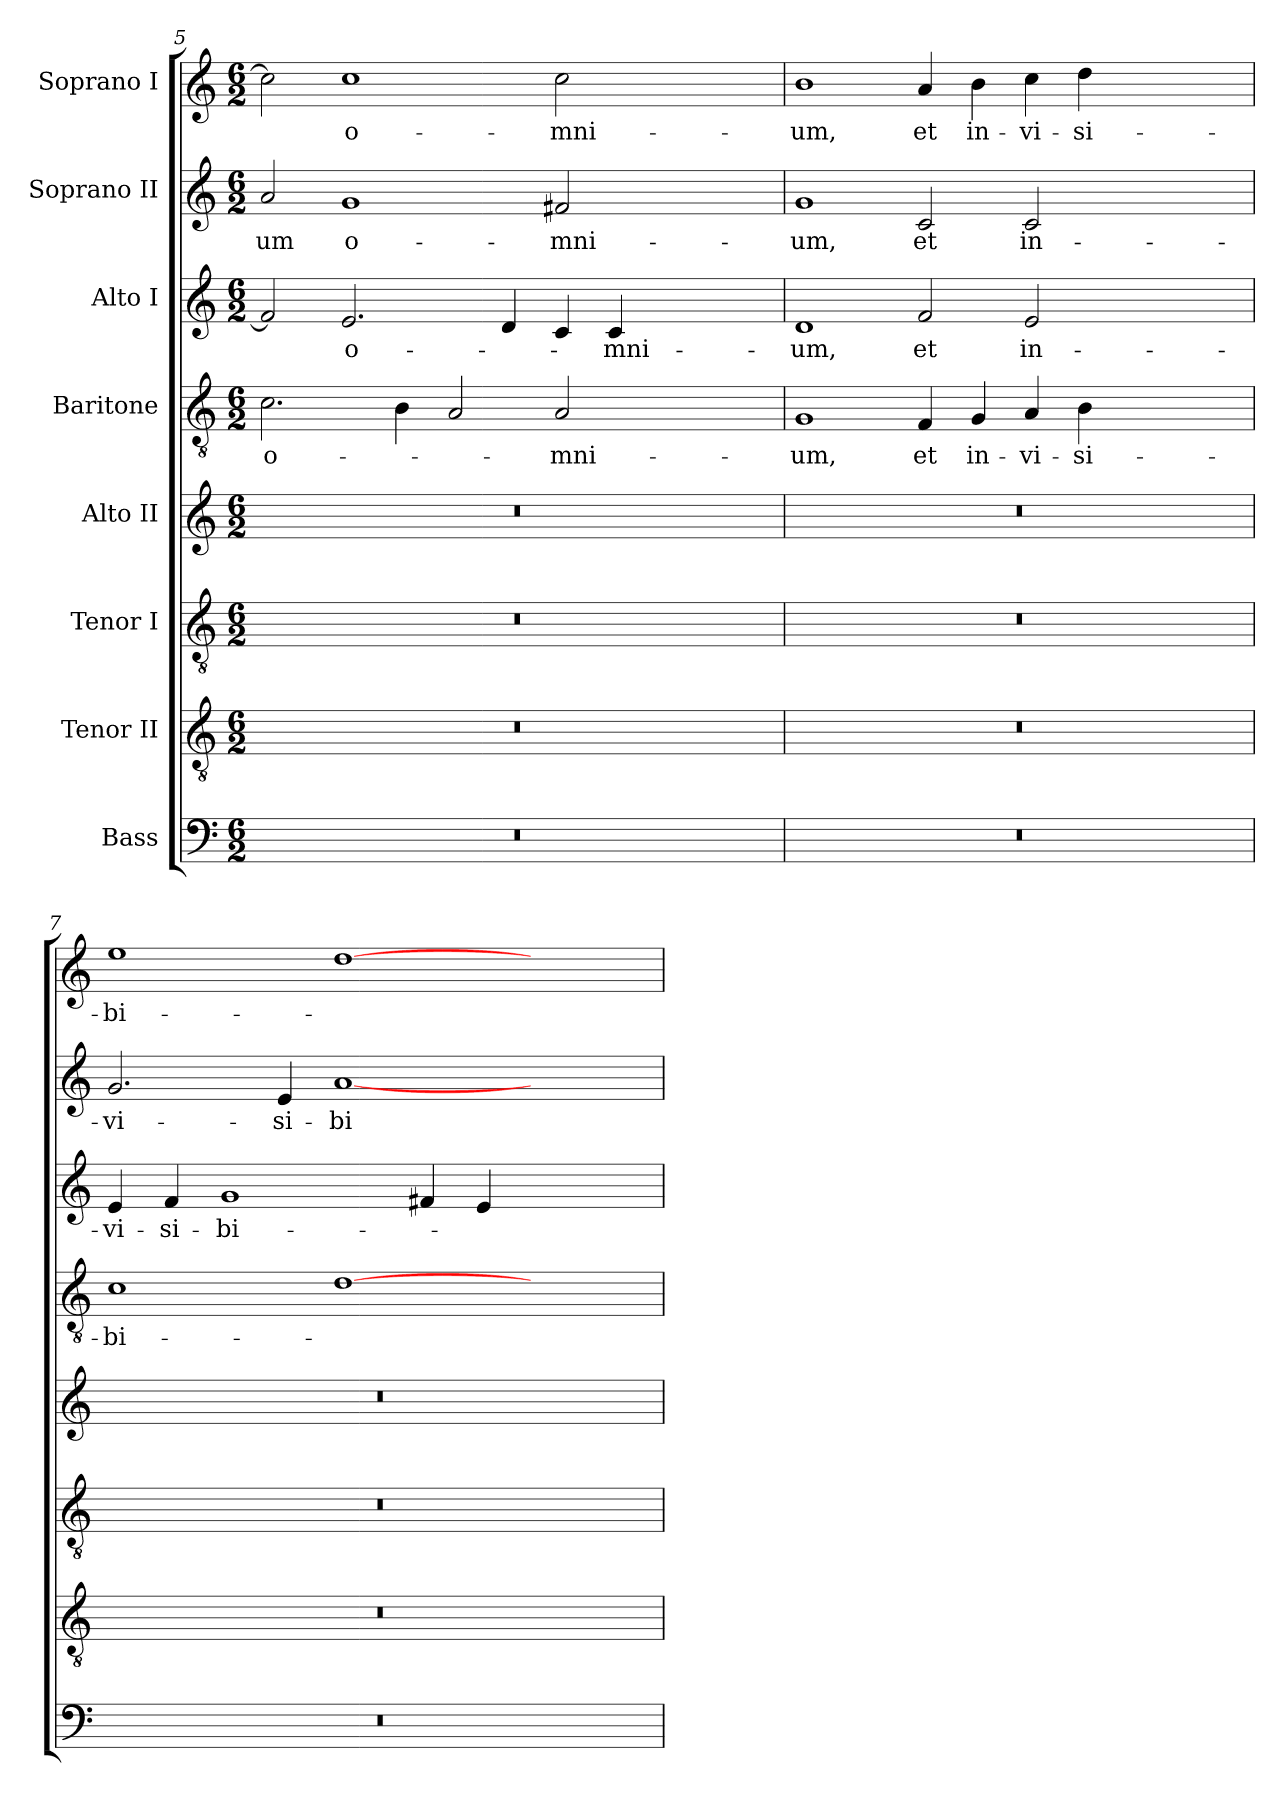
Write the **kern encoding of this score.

**kern	**kern	**kern	**kern	**kern	**text	**kern	**text	**kern	**text	**kern	**text
*part8	*part7	*part6	*part5	*part4	*part4	*part3	*part3	*part2	*part2	*part1	*part1
*staff8	*staff7	*staff6	*staff5	*staff4	*staff4	*staff3	*staff3	*staff2	*staff2	*staff1	*staff1
*I"Bass	*I"Tenor II	*I"Tenor I	*I"Alto II	*I"Baritone	*	*I"Alto I	*	*I"Soprano II	*	*I"Soprano I	*
!!LO:LB:g=z
*clefF4	*clefGv2	*clefGv2	*clefG2	*clefGv2	*	*clefG2	*	*clefG2	*	*clefG2	*
*ITrd7c12	*ITrd7c12	*ITrd7c12	*	*ITrd7c12	*	*	*	*	*	*	*
*k[]	*k[]	*k[]	*k[]	*k[]	*	*k[]	*	*k[]	*	*k[]	*
*C:	*C:	*C:	*C:	*C:	*	*C:	*	*C:	*	*C:	*
*M6/2	*M6/2	*M6/2	*M6/2	*M6/2	*	*M6/2	*	*M6/2	*	*M6/2	*
=5	=5	=5	=5	=5	=5	=5	=5	=5	=5	=5	=5
!LO:N:vis=1	!LO:N:vis=1	!LO:N:vis=1	!LO:N:vis=1	!	!	!	!	!	!	!	!
!	!	!	!	!	!LO:LY:b:color=#000000	!	!	!	!	!	!
!	!	!	!	!	!	!	!	!	!LO:LY:b:color=#000000	!	!
0.r	0.r	0.r	0.r	2.Ci\	o-	2fi/]	.	2ai/	-um	2cci\]	.
!	!	!	!	!	!	!	!LO:LY:b:color=#000000	!	!	!	!
!	!	!	!	!	!	!	!	!	!LO:LY:b:color=#000000	!	!
!	!	!	!	!	!	!	!	!	!	!	!LO:LY:b:color=#000000
.	.	.	.	.	.	2.ei/	o-	1gi	o-	1cci	o-
.	.	.	.	4BBi\	.	.	.	.	.	.	.
.	.	.	.	2AAi/	.	.	.	.	.	.	.
.	.	.	.	.	.	4di/	.	.	.	.	.
!	!	!	!	!	!LO:LY:b:color=#000000	!	!	!	!	!	!
!	!	!	!	!	!	!	!	!	!LO:LY:b:color=#000000	!	!
!	!	!	!	!	!	!	!	!	!	!	!LO:LY:b:color=#000000
.	.	.	.	2AAi/	-mni-	4ci/	.	2f#Xi/	-mni-	2cci\	-mni-
!	!	!	!	!	!	!	!LO:LY:b:color=#000000	!	!	!	!
.	.	.	.	.	.	4ci/	-mni-	.	.	.	.
.	.	.	.	1ryy	.	1ryy	.	1ryy	.	1ryy	.
=6	=6	=6	=6	=6	=6	=6	=6	=6	=6	=6	=6
!LO:N:vis=1	!LO:N:vis=1	!LO:N:vis=1	!LO:N:vis=1	!	!	!	!	!	!	!	!
!	!	!	!	!	!LO:LY:b:color=#000000	!	!	!	!	!	!
!	!	!	!	!	!	!	!LO:LY:b:color=#000000	!	!	!	!
!	!	!	!	!	!	!	!	!	!LO:LY:b:color=#000000	!	!
!	!	!	!	!	!	!	!	!	!	!	!LO:LY:b:color=#000000
0.r	0.r	0.r	0.r	1GGi	-um,	1di	-um,	1gi	-um,	1bi	-um,
!	!	!	!	!	!LO:LY:b:color=#000000	!	!	!	!	!	!
!	!	!	!	!	!	!	!LO:LY:b:color=#000000	!	!	!	!
!	!	!	!	!	!	!	!	!	!LO:LY:b:color=#000000	!	!
!	!	!	!	!	!	!	!	!	!	!	!LO:LY:b:color=#000000
.	.	.	.	4FFi/	et	2fi/	et	2ci/	et	4ai/	et
!	!	!	!	!	!LO:LY:b:color=#000000	!	!	!	!	!	!
!	!	!	!	!	!	!	!	!	!	!	!LO:LY:b:color=#000000
.	.	.	.	4GGi/	in-	.	.	.	.	4bi\	in-
!	!	!	!	!	!LO:LY:b:color=#000000	!	!	!	!	!	!
!	!	!	!	!	!	!	!LO:LY:b:color=#000000	!	!	!	!
!	!	!	!	!	!	!	!	!	!LO:LY:b:color=#000000	!	!
!	!	!	!	!	!	!	!	!	!	!	!LO:LY:b:color=#000000
.	.	.	.	4AAi/	-vi-	2ei/	in-	2ci/	in-	4cci\	-vi-
!	!	!	!	!	!LO:LY:b:color=#000000	!	!	!	!	!	!
!	!	!	!	!	!	!	!	!	!	!	!LO:LY:b:color=#000000
.	.	.	.	4BBi\	-si-	.	.	.	.	4ddi\	-si-
.	.	.	.	1ryy	.	1ryy	.	1ryy	.	1ryy	.
=7	=7	=7	=7	=7	=7	=7	=7	=7	=7	=7	=7
!LO:N:vis=1	!LO:N:vis=1	!LO:N:vis=1	!LO:N:vis=1	!	!	!	!	!	!	!	!
!	!	!	!	!	!LO:LY:b:color=#000000	!	!	!	!	!	!
!	!	!	!	!	!	!	!LO:LY:b:color=#000000	!	!	!	!
!	!	!	!	!	!	!	!	!	!LO:LY:b:color=#000000	!	!
!	!	!	!	!	!	!	!	!	!	!	!LO:LY:b:color=#000000
0.r	0.r	0.r	0.r	1Ci	-bi-	4ei/	-vi-	2.gi/	-vi-	1eei	-bi-
!	!	!	!	!	!	!	!LO:LY:b:color=#000000	!	!	!	!
.	.	.	.	.	.	4fi/	-si-	.	.	.	.
!	!	!	!	!	!	!	!LO:LY:b:color=#000000	!	!	!	!
.	.	.	.	.	.	1gi	-bi-	.	.	.	.
!	!	!	!	!	!	!	!	!	!LO:LY:b:color=#000000	!	!
.	.	.	.	.	.	.	.	4ei/	-si-	.	.
!	!	!	!	!	!	!	!	!	!LO:LY:b:color=#000000	!	!
.	.	.	.	[>1Di	.	.	.	[<1ai	-bi-	[>1ddi	.
.	.	.	.	.	.	4f#Xi/	.	.	.	.	.
.	.	.	.	.	.	4ei/	.	.	.	.	.
.	.	.	.	1ryy	.	1ryy	.	1ryy	.	1ryy	.
=	=	=	=	=	=	=	=	=	=	=	=
*-	*-	*-	*-	*-	*-	*-	*-	*-	*-	*-	*-
